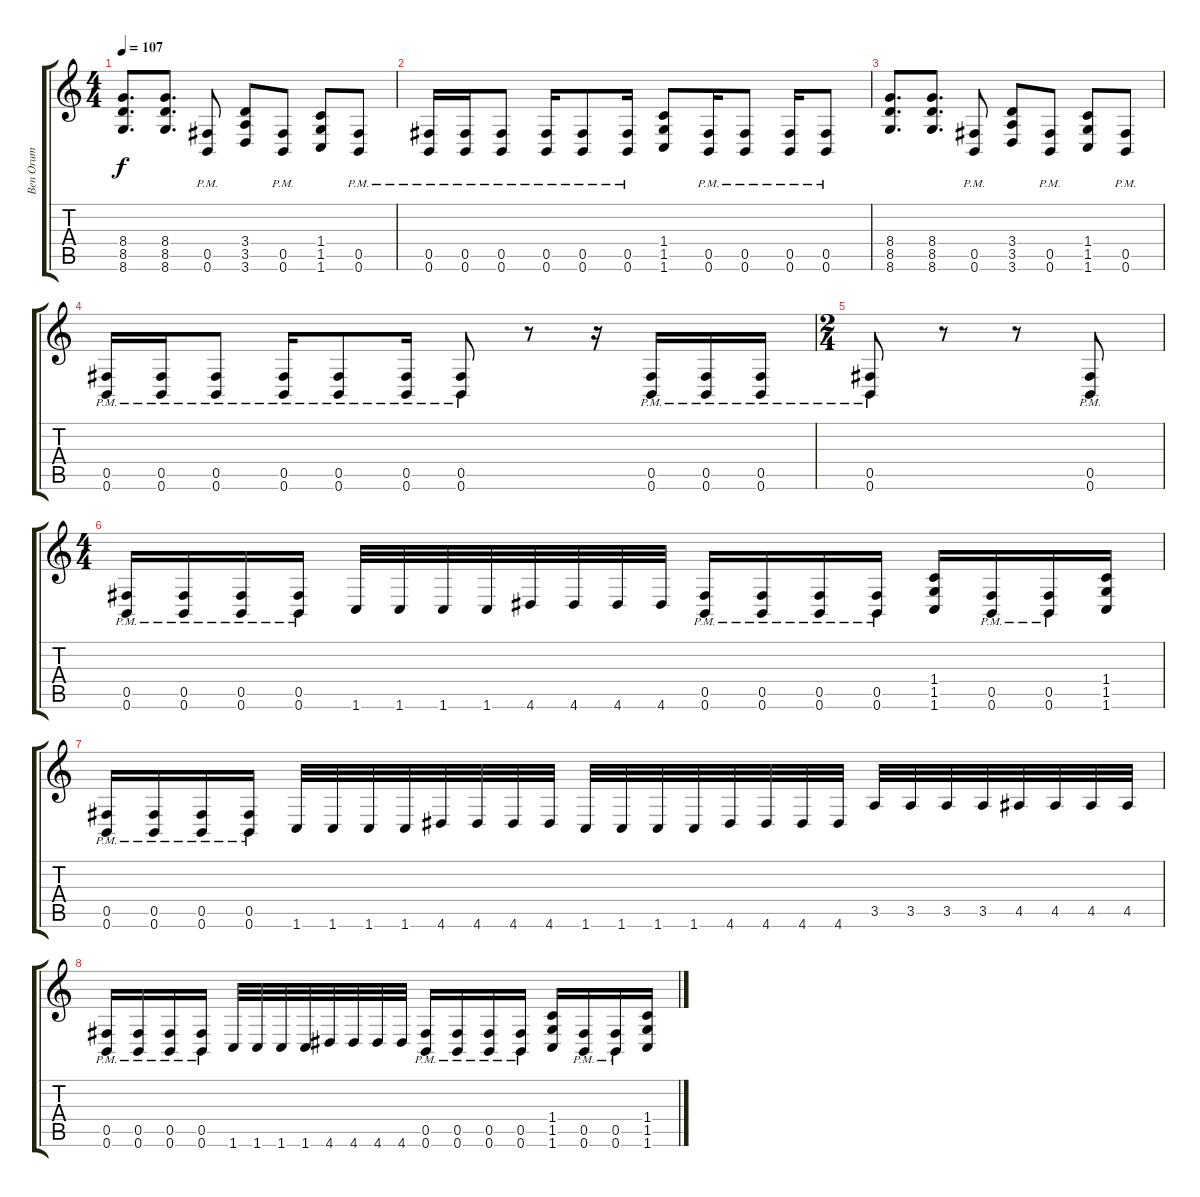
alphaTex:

\track ("Ben Orum" "Ben Orum") {instrument distortionguitar}
\staff {score tabs}
\tuning (Db4 Ab3 E3 B2 Gb2 B1) {hide}
\ts (4 4)
\tempo 107
\clef g2
\ks c
(8.4 8.5 8.6).8{d dy f} (8.4 8.5 8.6).8{d} (0.5{pm} 0.6{pm}).8 (3.4 3.5 3.6).8 (0.5{pm} 0.6{pm}).8 (1.4 1.5 1.6).8 (0.5{pm} 0.6{pm}).8 |
(0.5{pm} 0.6{pm}).16 (0.5{pm} 0.6{pm}).16 (0.5{pm} 0.6{pm}).8 (0.5{pm} 0.6{pm}).16 (0.5{pm} 0.6{pm}).8 (0.5{pm} 0.6{pm}).16 (1.4 1.5 1.6).8 (0.5{pm} 0.6{pm}).16 (0.5{pm} 0.6{pm}).8 (0.5{pm} 0.6{pm}).16 (0.5{pm} 0.6{pm}).8 |
(8.4 8.5 8.6).8{d} (8.4 8.5 8.6).8{d} (0.5{pm} 0.6{pm}).8 (3.4 3.5 3.6).8 (0.5{pm} 0.6{pm}).8 (1.4 1.5 1.6).8 (0.5{pm} 0.6{pm}).8 |
(0.5{pm} 0.6{pm}).16 (0.5{pm} 0.6{pm}).16 (0.5{pm} 0.6{pm}).8 (0.5{pm} 0.6{pm}).16 (0.5{pm} 0.6{pm}).8 (0.5{pm} 0.6{pm}).16 (0.5{pm} 0.6{pm}).8 r.8 r.16 (0.5{pm} 0.6{pm}).16 (0.5{pm} 0.6{pm}).16 (0.5{pm} 0.6{pm}).16 |
\ts (2 4)
(0.5{pm} 0.6{pm}).8 r.8 r.8 (0.5{pm} 0.6{pm}).8 |
\ts (4 4)
(0.5{pm} 0.6{pm}).16 (0.5{pm} 0.6{pm}).16 (0.5{pm} 0.6{pm}).16 (0.5{pm} 0.6{pm}).16 1.6.32 1.6.32 1.6.32 1.6.32 4.6.32 4.6.32 4.6.32 4.6.32 (0.5{pm} 0.6{pm}).16 (0.5{pm} 0.6{pm}).16 (0.5{pm} 0.6{pm}).16 (0.5{pm} 0.6{pm}).16 (1.4 1.5 1.6).16 (0.5{pm} 0.6{pm}).16 (0.5{pm} 0.6{pm}).16 (1.4 1.5 1.6).16 |
(0.5{pm} 0.6{pm}).16 (0.5{pm} 0.6{pm}).16 (0.5{pm} 0.6{pm}).16 (0.5{pm} 0.6{pm}).16 1.6.32 1.6.32 1.6.32 1.6.32 4.6.32 4.6.32 4.6.32 4.6.32 1.6.32 1.6.32 1.6.32 1.6.32 4.6.32 4.6.32 4.6.32 4.6.32 3.5.32 3.5.32 3.5.32 3.5.32 4.5.32 4.5.32 4.5.32 4.5.32 |
(0.5{pm} 0.6{pm}).16 (0.5{pm} 0.6{pm}).16 (0.5{pm} 0.6{pm}).16 (0.5{pm} 0.6{pm}).16 1.6.32 1.6.32 1.6.32 1.6.32 4.6.32 4.6.32 4.6.32 4.6.32 (0.5{pm} 0.6{pm}).16 (0.5{pm} 0.6{pm}).16 (0.5{pm} 0.6{pm}).16 (0.5{pm} 0.6{pm}).16 (1.4 1.5 1.6).16 (0.5{pm} 0.6{pm}).16 (0.5{pm} 0.6{pm}).16 (1.4 1.5 1.6).16
